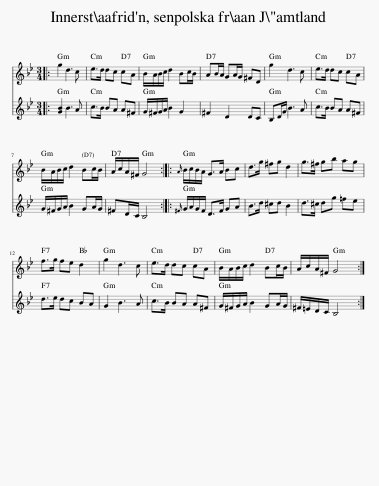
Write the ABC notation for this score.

X:1
%%score 1 2
L:1/8
M:3/4
I:linebreak $
K:Gmin
V:1 treble
V:2 treble
V:1
|: g2 d3 c | e>d dc cA | B/A/B/c/ d2 Bc/B/ | AB/A/ GA/G/ ^FD | g2 d3 c | %5
 e>d dc cA |$ B/A/B/c/ d2 Bc/B/ | A/c/A/^F/ G4 ::{A} B/c/B/A/ G>A Bc | d>g ^fg d2 | %10
 g>^f gb ag |$ f>g fe d2 | g2 d3 c | e>d dc cA | B/A/B/c/ d2 Bc/B/ | %15
 A/c/A/^F/ G4 :| %16
V:2
|: [GB]2 B3 A | c>B BA A^F | G/^F/G/A/ B2 G2 | ^F2 D2 DC | B,D/G/ B3 A | %5
 c>B BA A^F |$ G/^F/G/A/ B2 GA/G/ | ^FD/C/ B,4 ::{^F} G/A/G/F/ D>F GA | B>d ^cd B2 | %10
 d>^c dg =fe |$ d>e dc BA | G2 B3 A | c>B BA A^F | G/^F/G/A/ B2 GA/G/ | %15
 ^F/=E/D/C/ B,4 :| %16
